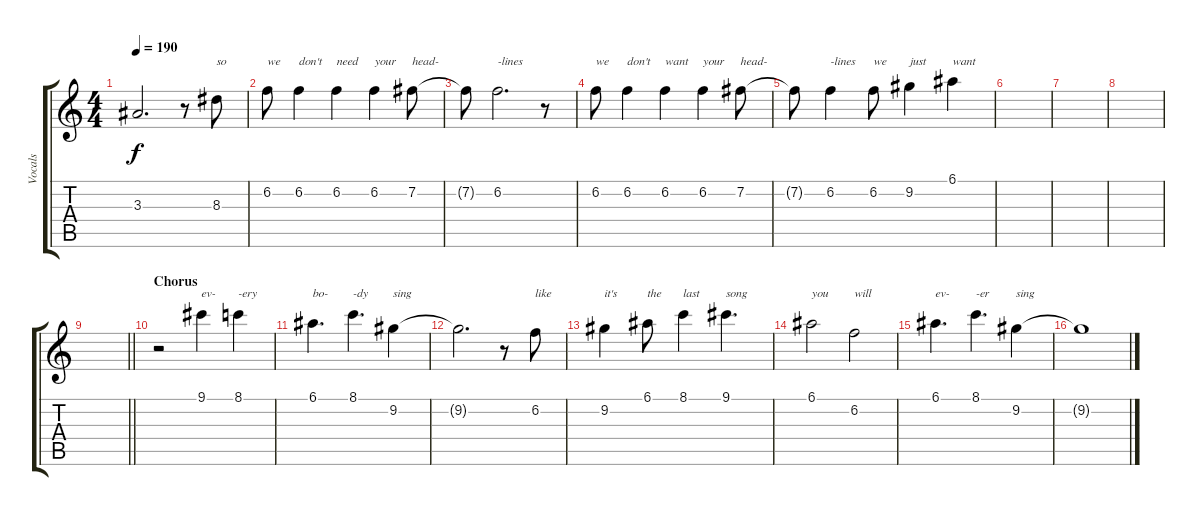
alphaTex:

\track ("Vocals" "Vocals") {instrument distortionguitar}
\staff {score tabs}
\tuning (E4 B3 G3 D3 A2 E2) {hide}
\ts (4 4)
\tempo 190
\clef g2
\ks c
3.3.2{d dy f} r.8 8.3.8{txt "so"} |
6.2.8{txt "we"} 6.2.4{txt "don't"} 6.2.4{txt "need"} 6.2.4{txt "your"} 7.2.8{txt "head-"} |
7.2{t}.8 6.2.2{d txt "-lines"} r.8 |
6.2.8{txt "we"} 6.2.4{txt "don't"} 6.2.4{txt "want"} 6.2.4{txt "your"} 7.2.8{txt "head-"} |
7.2{t}.8 6.2.4{txt "-lines"} 6.2.8{txt "we"} 9.2.4{txt "just"} 6.1.4{txt "want"} |
|
|
|
\barLineRight lightlight
|
\section ("" "Chorus")
r.2 9.1.4{txt "ev-"} 8.1.4{txt "-ery"} |
6.1.4{d txt "bo-"} 8.1.4{d txt "-dy"} 9.2.4{txt "sing"} |
9.2{t}.2{d} r.8 6.2.8{txt "like"} |
9.2.4{txt "it's"} 6.1.8{txt "the"} 8.1.4{txt "last"} 9.1.4{d txt "song"} |
6.1.2{txt "you"} 6.2.2{txt "will"} |
6.1.4{d txt "ev-"} 8.1.4{d txt "-er"} 9.2.4{txt "sing"} |
9.2{t}.1
